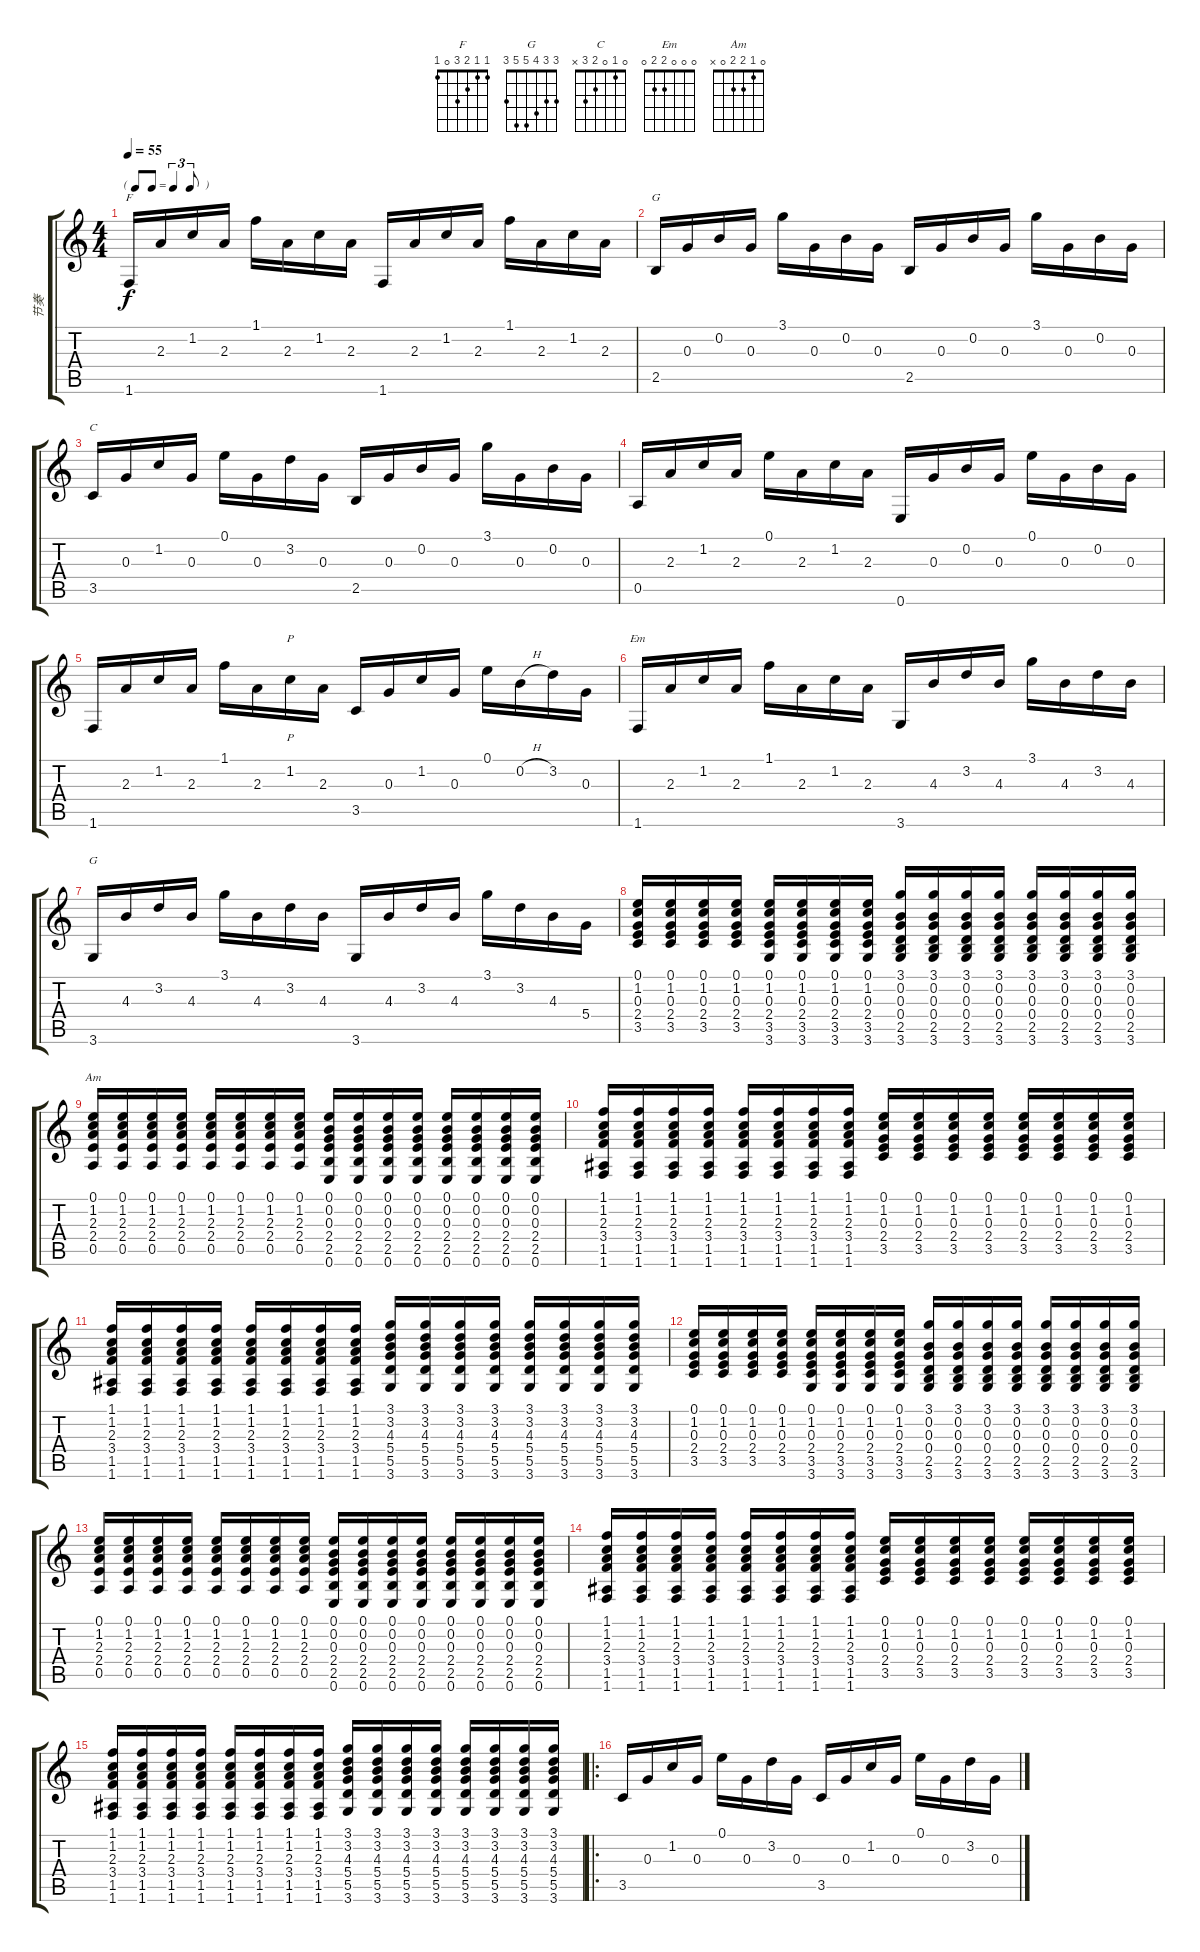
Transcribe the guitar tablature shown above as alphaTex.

\track ("节奏" "节奏") {instrument acousticguitarnylon}
\staff {score tabs}
\tuning (E4 B3 G3 D3 A2 E2) {hide}
\chord ("F" 1 1 2 3 0 1)
\chord ("G" 3 0 0 0 2 3)
\chord ("C" 0 1 0 2 3 x)
\chord ("Em" 0 0 0 2 2 0)
\chord ("G" 3 3 4 5 5 3)
\chord ("Am" 0 1 2 2 0 x)
\ts (4 4)
\tf triplet8th
\tempo 55
\clef g2
\ks c
1.6.16{ch "F" dy f} 2.3.16 1.2.16 2.3.16 1.1.16 2.3.16 1.2.16 2.3.16 1.6.16 2.3.16 1.2.16 2.3.16 1.1.16 2.3.16 1.2.16 2.3.16 |
2.5.16{ch "G"} 0.3.16 0.2.16 0.3.16 3.1.16 0.3.16 0.2.16 0.3.16 2.5.16 0.3.16 0.2.16 0.3.16 3.1.16 0.3.16 0.2.16 0.3.16 |
3.5.16{ch "C"} 0.3.16 1.2.16 0.3.16 0.1.16 0.3.16 3.2.16 0.3.16 2.5.16 0.3.16 0.2.16 0.3.16 3.1.16 0.3.16 0.2.16 0.3.16 |
0.5.16 2.3.16 1.2.16 2.3.16 0.1.16 2.3.16 1.2.16 2.3.16 0.6.16 0.3.16 0.2.16 0.3.16 0.1.16 0.3.16 0.2.16 0.3.16 |
1.6.16 2.3.16 1.2.16 2.3.16 1.1.16 2.3.16 1.2.16{p} 2.3.16 3.5.16 0.3.16 1.2.16 0.3.16 0.1.16 0.2{h}.16 3.2.16 0.3.16 |
1.6.16{ch "Em"} 2.3.16 1.2.16 2.3.16 1.1.16 2.3.16 1.2.16 2.3.16 3.6.16 4.3.16 3.2.16 4.3.16 3.1.16 4.3.16 3.2.16 4.3.16 |
3.6.16{ch "G"} 4.3.16 3.2.16 4.3.16 3.1.16 4.3.16 3.2.16 4.3.16 3.6.16 4.3.16 3.2.16 4.3.16 3.1.16 3.2.16 4.3.16 5.4.16 |
(0.1 1.2 0.3 2.4 3.5).16 (0.1 1.2 0.3 2.4 3.5).16 (0.1 1.2 0.3 2.4 3.5).16 (0.1 1.2 0.3 2.4 3.5).16 (0.1 1.2 0.3 2.4 3.5 3.6).16 (0.1 1.2 0.3 2.4 3.5 3.6).16 (0.1 1.2 0.3 2.4 3.5 3.6).16 (0.1 1.2 0.3 2.4 3.5 3.6).16 (3.1 0.2 0.3 0.4 2.5 3.6).16 (3.1 0.2 0.3 0.4 2.5 3.6).16 (3.1 0.2 0.3 0.4 2.5 3.6).16 (3.1 0.2 0.3 0.4 2.5 3.6).16 (3.1 0.2 0.3 0.4 2.5 3.6).16 (3.1 0.2 0.3 0.4 2.5 3.6).16 (3.1 0.2 0.3 0.4 2.5 3.6).16 (3.1 0.2 0.3 0.4 2.5 3.6).16 |
(0.1 1.2 2.3 2.4 0.5).16{ch "Am"} (0.1 1.2 2.3 2.4 0.5).16 (0.1 1.2 2.3 2.4 0.5).16 (0.1 1.2 2.3 2.4 0.5).16 (0.1 1.2 2.3 2.4 0.5).16 (0.1 1.2 2.3 2.4 0.5).16 (0.1 1.2 2.3 2.4 0.5).16 (0.1 1.2 2.3 2.4 0.5).16 (0.1 0.2 0.3 2.4 2.5 0.6).16 (0.1 0.2 0.3 2.4 2.5 0.6).16 (0.1 0.2 0.3 2.4 2.5 0.6).16 (0.1 0.2 0.3 2.4 2.5 0.6).16 (0.1 0.2 0.3 2.4 2.5 0.6).16 (0.1 0.2 0.3 2.4 2.5 0.6).16 (0.1 0.2 0.3 2.4 2.5 0.6).16 (0.1 0.2 0.3 2.4 2.5 0.6).16 |
(1.1 1.2 2.3 3.4 1.5 1.6).16 (1.1 1.2 2.3 3.4 1.5 1.6).16 (1.1 1.2 2.3 3.4 1.5 1.6).16 (1.1 1.2 2.3 3.4 1.5 1.6).16 (1.1 1.2 2.3 3.4 1.5 1.6).16 (1.1 1.2 2.3 3.4 1.5 1.6).16 (1.1 1.2 2.3 3.4 1.5 1.6).16 (1.1 1.2 2.3 3.4 1.5 1.6).16 (0.1 1.2 0.3 2.4 3.5).16 (0.1 1.2 0.3 2.4 3.5).16 (0.1 1.2 0.3 2.4 3.5).16 (0.1 1.2 0.3 2.4 3.5).16 (0.1 1.2 0.3 2.4 3.5).16 (0.1 1.2 0.3 2.4 3.5).16 (0.1 1.2 0.3 2.4 3.5).16 (0.1 1.2 0.3 2.4 3.5).16 |
(1.1 1.2 2.3 3.4 1.5 1.6).16 (1.1 1.2 2.3 3.4 1.5 1.6).16 (1.1 1.2 2.3 3.4 1.5 1.6).16 (1.1 1.2 2.3 3.4 1.5 1.6).16 (1.1 1.2 2.3 3.4 1.5 1.6).16 (1.1 1.2 2.3 3.4 1.5 1.6).16 (1.1 1.2 2.3 3.4 1.5 1.6).16 (1.1 1.2 2.3 3.4 1.5 1.6).16 (3.1 3.2 4.3 5.4 5.5 3.6).16 (3.1 3.2 4.3 5.4 5.5 3.6).16 (3.1 3.2 4.3 5.4 5.5 3.6).16 (3.1 3.2 4.3 5.4 5.5 3.6).16 (3.1 3.2 4.3 5.4 5.5 3.6).16 (3.1 3.2 4.3 5.4 5.5 3.6).16 (3.1 3.2 4.3 5.4 5.5 3.6).16 (3.1 3.2 4.3 5.4 5.5 3.6).16 |
(0.1 1.2 0.3 2.4 3.5).16 (0.1 1.2 0.3 2.4 3.5).16 (0.1 1.2 0.3 2.4 3.5).16 (0.1 1.2 0.3 2.4 3.5).16 (0.1 1.2 0.3 2.4 3.5 3.6).16 (0.1 1.2 0.3 2.4 3.5 3.6).16 (0.1 1.2 0.3 2.4 3.5 3.6).16 (0.1 1.2 0.3 2.4 3.5 3.6).16 (3.1 0.2 0.3 0.4 2.5 3.6).16 (3.1 0.2 0.3 0.4 2.5 3.6).16 (3.1 0.2 0.3 0.4 2.5 3.6).16 (3.1 0.2 0.3 0.4 2.5 3.6).16 (3.1 0.2 0.3 0.4 2.5 3.6).16 (3.1 0.2 0.3 0.4 2.5 3.6).16 (3.1 0.2 0.3 0.4 2.5 3.6).16 (3.1 0.2 0.3 0.4 2.5 3.6).16 |
(0.1 1.2 2.3 2.4 0.5).16 (0.1 1.2 2.3 2.4 0.5).16 (0.1 1.2 2.3 2.4 0.5).16 (0.1 1.2 2.3 2.4 0.5).16 (0.1 1.2 2.3 2.4 0.5).16 (0.1 1.2 2.3 2.4 0.5).16 (0.1 1.2 2.3 2.4 0.5).16 (0.1 1.2 2.3 2.4 0.5).16 (0.1 0.2 0.3 2.4 2.5 0.6).16 (0.1 0.2 0.3 2.4 2.5 0.6).16 (0.1 0.2 0.3 2.4 2.5 0.6).16 (0.1 0.2 0.3 2.4 2.5 0.6).16 (0.1 0.2 0.3 2.4 2.5 0.6).16 (0.1 0.2 0.3 2.4 2.5 0.6).16 (0.1 0.2 0.3 2.4 2.5 0.6).16 (0.1 0.2 0.3 2.4 2.5 0.6).16 |
(1.1 1.2 2.3 3.4 1.5 1.6).16 (1.1 1.2 2.3 3.4 1.5 1.6).16 (1.1 1.2 2.3 3.4 1.5 1.6).16 (1.1 1.2 2.3 3.4 1.5 1.6).16 (1.1 1.2 2.3 3.4 1.5 1.6).16 (1.1 1.2 2.3 3.4 1.5 1.6).16 (1.1 1.2 2.3 3.4 1.5 1.6).16 (1.1 1.2 2.3 3.4 1.5 1.6).16 (0.1 1.2 0.3 2.4 3.5).16 (0.1 1.2 0.3 2.4 3.5).16 (0.1 1.2 0.3 2.4 3.5).16 (0.1 1.2 0.3 2.4 3.5).16 (0.1 1.2 0.3 2.4 3.5).16 (0.1 1.2 0.3 2.4 3.5).16 (0.1 1.2 0.3 2.4 3.5).16 (0.1 1.2 0.3 2.4 3.5).16 |
(1.1 1.2 2.3 3.4 1.5 1.6).16 (1.1 1.2 2.3 3.4 1.5 1.6).16 (1.1 1.2 2.3 3.4 1.5 1.6).16 (1.1 1.2 2.3 3.4 1.5 1.6).16 (1.1 1.2 2.3 3.4 1.5 1.6).16 (1.1 1.2 2.3 3.4 1.5 1.6).16 (1.1 1.2 2.3 3.4 1.5 1.6).16 (1.1 1.2 2.3 3.4 1.5 1.6).16 (3.1 3.2 4.3 5.4 5.5 3.6).16 (3.1 3.2 4.3 5.4 5.5 3.6).16 (3.1 3.2 4.3 5.4 5.5 3.6).16 (3.1 3.2 4.3 5.4 5.5 3.6).16 (3.1 3.2 4.3 5.4 5.5 3.6).16 (3.1 3.2 4.3 5.4 5.5 3.6).16 (3.1 3.2 4.3 5.4 5.5 3.6).16 (3.1 3.2 4.3 5.4 5.5 3.6).16 |
\ro
3.5.16 0.3.16 1.2.16 0.3.16 0.1.16 0.3.16 3.2.16 0.3.16 3.5.16 0.3.16 1.2.16 0.3.16 0.1.16 0.3.16 3.2.16 0.3.16
